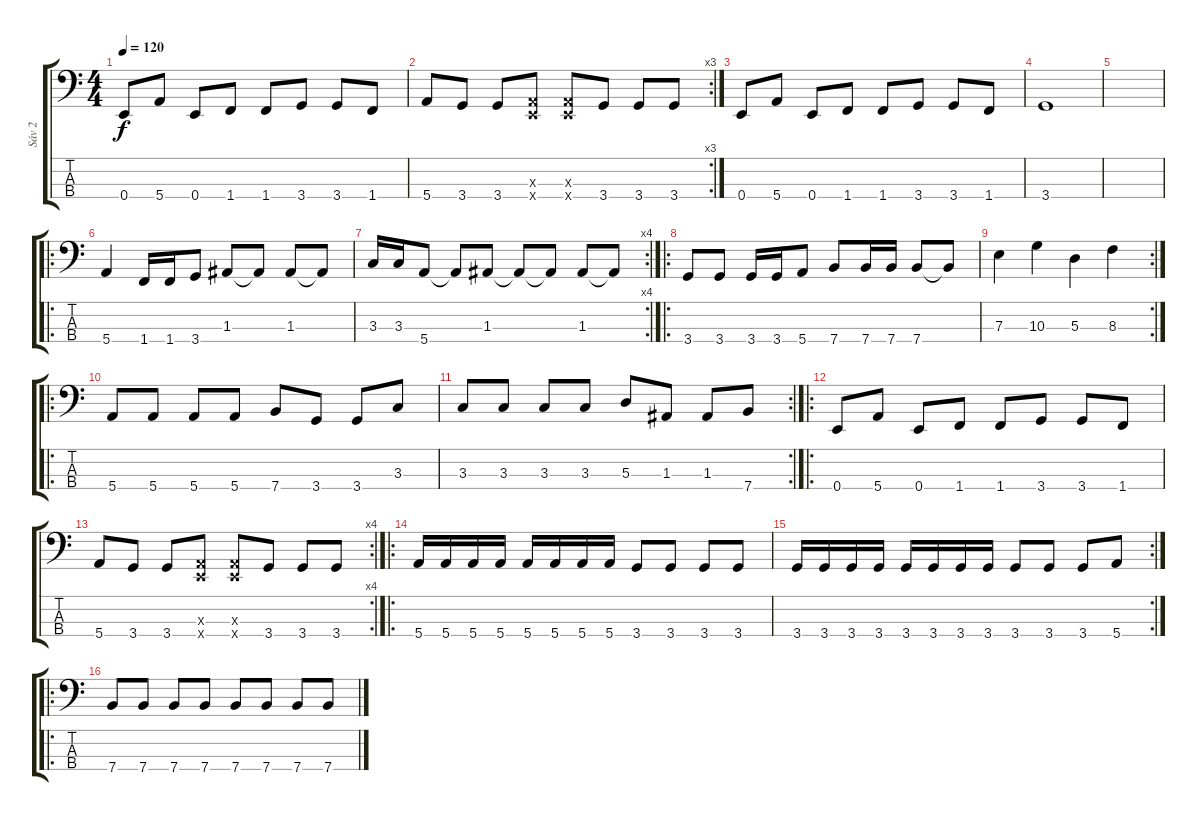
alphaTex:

\track ("Sáv 2" "Sáv 2") {instrument electricbasspick}
\staff {score tabs}
\tuning (G2 D2 A1 E1) {hide}
\ts (4 4)
\tempo 120
\clef f4
\ks c
0.4.8{dy f instrument electricbasspick} 5.4.8 0.4.8 1.4.8 1.4.8 3.4.8 3.4.8 1.4.8 |
\rc 3
5.4.8 3.4.8 3.4.8 (0.3{x} 0.4{x}).8 (0.3{x} 0.4{x}).8 3.4.8 3.4.8 3.4.8 |
0.4.8 5.4.8 0.4.8 1.4.8 1.4.8 3.4.8 3.4.8 1.4.8 |
3.4.1 |
|
\ro
5.4.4 1.4.16 1.4.16 3.4.8 1.3.8 1.3{t}.8 1.3.8 1.3{t}.8 |
\rc 4
3.3.16 3.3.16 5.4.8 5.4{t}.8 1.3.8 1.3{t}.8 1.3{t}.8 1.3.8 1.3{t}.8 |
\ro
3.4.8 3.4.8 3.4.16 3.4.16 5.4.8 7.4.8 7.4.16 7.4.16 7.4.8 7.4{t}.8 |
\rc 2
7.3.4 10.3.4 5.3.4 8.3.4 |
\ro
5.4.8 5.4.8 5.4.8 5.4.8 7.4.8 3.4.8 3.4.8 3.3.8 |
\rc 2
3.3.8 3.3.8 3.3.8 3.3.8 5.3.8 1.3.8 1.3.8 7.4.8 |
\ro
0.4.8 5.4.8 0.4.8 1.4.8 1.4.8 3.4.8 3.4.8 1.4.8 |
\rc 4
5.4.8 3.4.8 3.4.8 (0.3{x} 0.4{x}).8 (0.3{x} 0.4{x}).8 3.4.8 3.4.8 3.4.8 |
\ro
5.4.16 5.4.16 5.4.16 5.4.16 5.4.16 5.4.16 5.4.16 5.4.16 3.4.8 3.4.8 3.4.8 3.4.8 |
\rc 2
3.4.16 3.4.16 3.4.16 3.4.16 3.4.16 3.4.16 3.4.16 3.4.16 3.4.8 3.4.8 3.4.8 5.4.8 |
\ro
7.4.8 7.4.8 7.4.8 7.4.8 7.4.8 7.4.8 7.4.8 7.4.8
